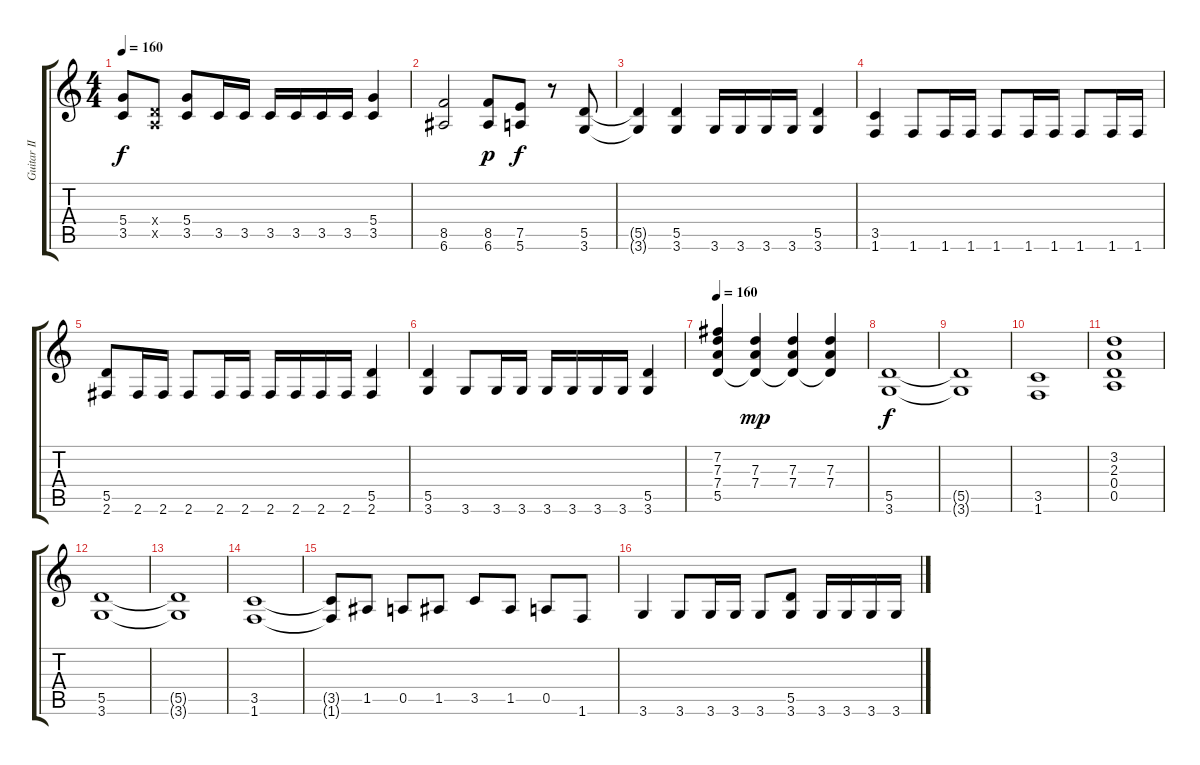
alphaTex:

\track ("Guitar II" "Guitar II") {instrument distortionguitar}
\staff {score tabs}
\tuning (E4 B3 G3 D3 A2 E2) {hide}
\ts (4 4)
\tempo 160
\clef g2
\ks c
(5.4{t} 3.5{t}).8{dy f} (0.4{x} 0.5{x}).8 (5.4 3.5).8 3.5.16 3.5.16 3.5.16 3.5.16 3.5.16 3.5.16 (5.4 3.5).4 |
(8.5 6.6).2 (8.5 6.6).8{dy p} (7.5 5.6).8{dy f} r.8 (5.5 3.6).8 |
(5.5{t} 3.6{t}).4 (5.5 3.6).4 3.6.16 3.6.16 3.6.16 3.6.16 (5.5 3.6).4 |
(3.5 1.6).4 1.6.8 1.6.16 1.6.16 1.6.8 1.6.16 1.6.16 1.6.8 1.6.16 1.6.16 |
(5.5 2.6).8 2.6.16 2.6.16 2.6.8 2.6.16 2.6.16 2.6.16 2.6.16 2.6.16 2.6.16 (5.5 2.6).4 |
(5.5 3.6).4 3.6.8 3.6.16 3.6.16 3.6.16 3.6.16 3.6.16 3.6.16 (5.5 3.6).4 |
\tempo 160
(7.2 7.3 7.4 5.5).4 (7.3 7.4 5.5{t}).4{dy mp} (7.3 7.4 5.5{t}).4 (7.3 7.4 5.5{t}).4 |
(5.5 3.6).1{dy f} |
(5.5{t} 3.6{t}).1 |
(3.5 1.6).1 |
(3.2 2.3 0.4 0.5).1 |
(5.5 3.6).1 |
(5.5{t} 3.6{t}).1 |
(3.5 1.6).1 |
(3.5{t} 1.6{t}).8 1.5.8 0.5.8 1.5.8 3.5.8 1.5.8 0.5.8 1.6.8 |
3.6.4 3.6.8 3.6.16 3.6.16 3.6.8 (5.5 3.6).8 3.6.16 3.6.16 3.6.16 3.6.16
